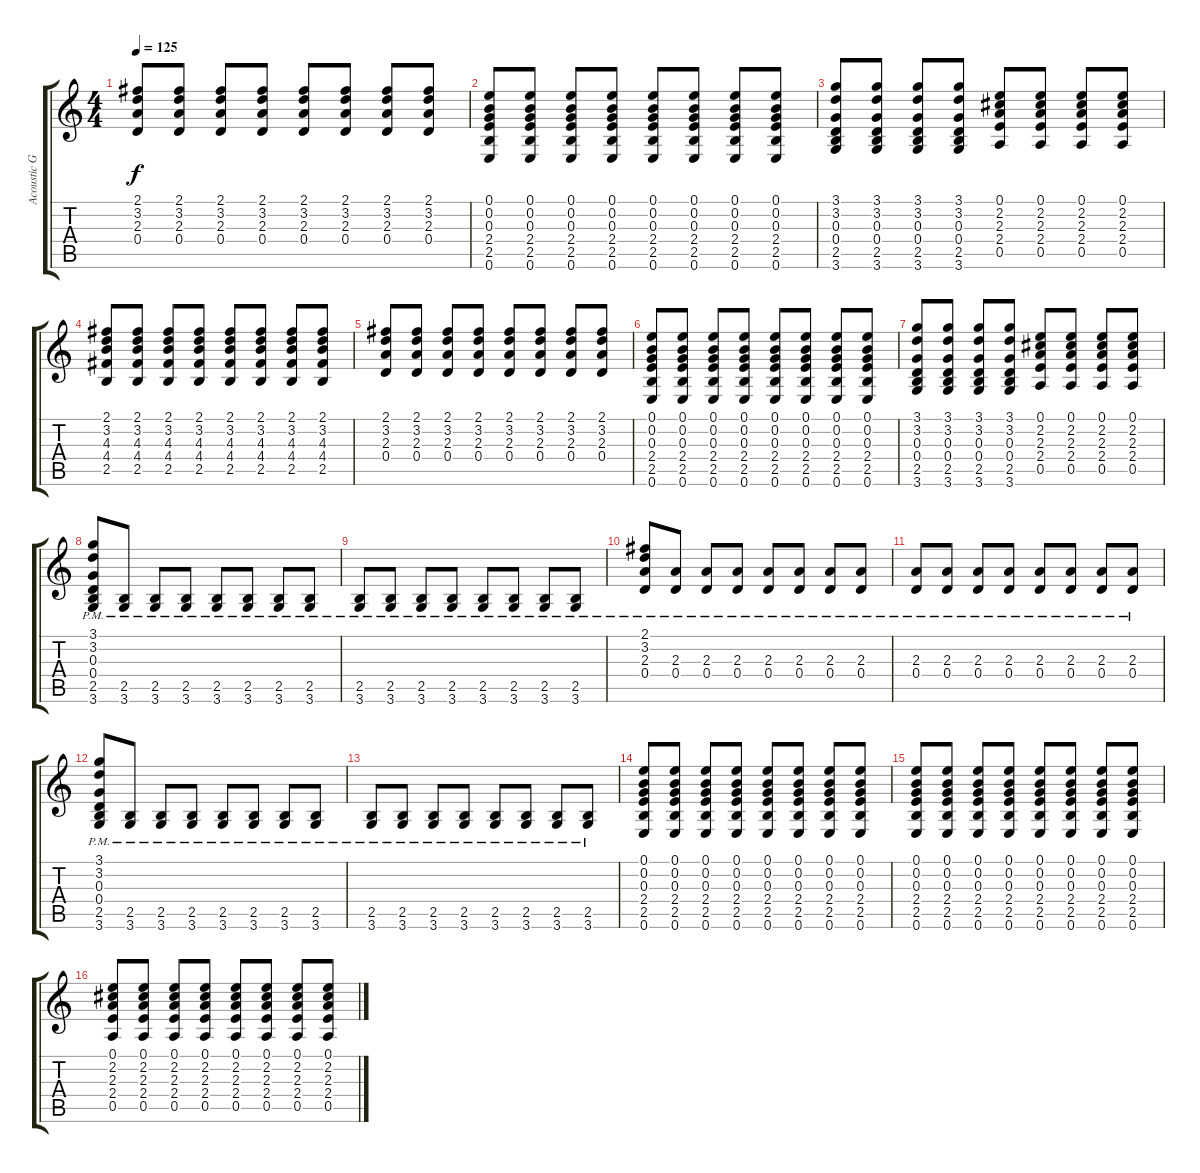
\track ("Acoustic Guitar" "Acoustic G") {instrument acousticguitarsteel}
\staff {score tabs}
\tuning (E4 B3 G3 D3 A2 E2) {hide}
\ts (4 4)
\tempo 125
\clef g2
\ks c
(2.1 3.2 2.3 0.4).8{dy f} (2.1 3.2 2.3 0.4).8 (2.1 3.2 2.3 0.4).8 (2.1 3.2 2.3 0.4).8 (2.1 3.2 2.3 0.4).8 (2.1 3.2 2.3 0.4).8 (2.1 3.2 2.3 0.4).8 (2.1 3.2 2.3 0.4).8 |
(0.1 0.2 0.3 2.4 2.5 0.6).8 (0.1 0.2 0.3 2.4 2.5 0.6).8 (0.1 0.2 0.3 2.4 2.5 0.6).8 (0.1 0.2 0.3 2.4 2.5 0.6).8 (0.1 0.2 0.3 2.4 2.5 0.6).8 (0.1 0.2 0.3 2.4 2.5 0.6).8 (0.1 0.2 0.3 2.4 2.5 0.6).8 (0.1 0.2 0.3 2.4 2.5 0.6).8 |
(3.1 3.2 0.3 0.4 2.5 3.6).8 (3.1 3.2 0.3 0.4 2.5 3.6).8 (3.1 3.2 0.3 0.4 2.5 3.6).8 (3.1 3.2 0.3 0.4 2.5 3.6).8 (0.1 2.2 2.3 2.4 0.5).8 (0.1 2.2 2.3 2.4 0.5).8 (0.1 2.2 2.3 2.4 0.5).8 (0.1 2.2 2.3 2.4 0.5).8 |
(2.1 3.2 4.3 4.4 2.5).8 (2.1 3.2 4.3 4.4 2.5).8 (2.1 3.2 4.3 4.4 2.5).8 (2.1 3.2 4.3 4.4 2.5).8 (2.1 3.2 4.3 4.4 2.5).8 (2.1 3.2 4.3 4.4 2.5).8 (2.1 3.2 4.3 4.4 2.5).8 (2.1 3.2 4.3 4.4 2.5).8 |
(2.1 3.2 2.3 0.4).8 (2.1 3.2 2.3 0.4).8 (2.1 3.2 2.3 0.4).8 (2.1 3.2 2.3 0.4).8 (2.1 3.2 2.3 0.4).8 (2.1 3.2 2.3 0.4).8 (2.1 3.2 2.3 0.4).8 (2.1 3.2 2.3 0.4).8 |
(0.1 0.2 0.3 2.4 2.5 0.6).8 (0.1 0.2 0.3 2.4 2.5 0.6).8 (0.1 0.2 0.3 2.4 2.5 0.6).8 (0.1 0.2 0.3 2.4 2.5 0.6).8 (0.1 0.2 0.3 2.4 2.5 0.6).8 (0.1 0.2 0.3 2.4 2.5 0.6).8 (0.1 0.2 0.3 2.4 2.5 0.6).8 (0.1 0.2 0.3 2.4 2.5 0.6).8 |
(3.1 3.2 0.3 0.4 2.5 3.6).8 (3.1 3.2 0.3 0.4 2.5 3.6).8 (3.1 3.2 0.3 0.4 2.5 3.6).8 (3.1 3.2 0.3 0.4 2.5 3.6).8 (0.1 2.2 2.3 2.4 0.5).8 (0.1 2.2 2.3 2.4 0.5).8 (0.1 2.2 2.3 2.4 0.5).8 (0.1 2.2 2.3 2.4 0.5).8 |
(3.1{pm} 3.2{pm} 0.3{pm} 0.4{pm} 2.5{pm} 3.6{pm}).8 (2.5{pm} 3.6{pm}).8 (2.5{pm} 3.6{pm}).8 (2.5{pm} 3.6{pm}).8 (2.5{pm} 3.6{pm}).8 (2.5{pm} 3.6{pm}).8 (2.5{pm} 3.6{pm}).8 (2.5{pm} 3.6{pm}).8 |
(2.5{pm} 3.6{pm}).8 (2.5{pm} 3.6{pm}).8 (2.5{pm} 3.6{pm}).8 (2.5{pm} 3.6{pm}).8 (2.5{pm} 3.6{pm}).8 (2.5{pm} 3.6{pm}).8 (2.5{pm} 3.6{pm}).8 (2.5{pm} 3.6).8 |
(2.1{pm} 3.2{pm} 2.3{pm} 0.4{pm}).8 (2.3{pm} 0.4{pm}).8 (2.3{pm} 0.4{pm}).8 (2.3{pm} 0.4{pm}).8 (2.3{pm} 0.4{pm}).8 (2.3{pm} 0.4{pm}).8 (2.3{pm} 0.4{pm}).8 (2.3{pm} 0.4{pm}).8 |
(2.3 0.4{pm}).8 (2.3 0.4{pm}).8 (2.3 0.4{pm}).8 (2.3 0.4{pm}).8 (2.3 0.4{pm}).8 (2.3 0.4{pm}).8 (2.3 0.4{pm}).8 (2.3 0.4{pm}).8 |
(3.1{pm} 3.2{pm} 0.3{pm} 0.4{pm} 2.5{pm} 3.6{pm}).8 (2.5{pm} 3.6{pm}).8 (2.5{pm} 3.6{pm}).8 (2.5{pm} 3.6{pm}).8 (2.5{pm} 3.6{pm}).8 (2.5{pm} 3.6{pm}).8 (2.5{pm} 3.6{pm}).8 (2.5{pm} 3.6{pm}).8 |
(2.5{pm} 3.6{pm}).8 (2.5{pm} 3.6{pm}).8 (2.5{pm} 3.6{pm}).8 (2.5{pm} 3.6{pm}).8 (2.5{pm} 3.6{pm}).8 (2.5{pm} 3.6{pm}).8 (2.5{pm} 3.6{pm}).8 (2.5{pm} 3.6).8 |
(0.1 0.2 0.3 2.4 2.5 0.6).8 (0.1 0.2 0.3 2.4 2.5 0.6).8 (0.1 0.2 0.3 2.4 2.5 0.6).8 (0.1 0.2 0.3 2.4 2.5 0.6).8 (0.1 0.2 0.3 2.4 2.5 0.6).8 (0.1 0.2 0.3 2.4 2.5 0.6).8 (0.1 0.2 0.3 2.4 2.5 0.6).8 (0.1 0.2 0.3 2.4 2.5 0.6).8 |
(0.1 0.2 0.3 2.4 2.5 0.6).8 (0.1 0.2 0.3 2.4 2.5 0.6).8 (0.1 0.2 0.3 2.4 2.5 0.6).8 (0.1 0.2 0.3 2.4 2.5 0.6).8 (0.1 0.2 0.3 2.4 2.5 0.6).8 (0.1 0.2 0.3 2.4 2.5 0.6).8 (0.1 0.2 0.3 2.4 2.5 0.6).8 (0.1 0.2 0.3 2.4 2.5 0.6).8 |
(0.1 2.2 2.3 2.4 0.5).8 (0.1 2.2 2.3 2.4 0.5).8 (0.1 2.2 2.3 2.4 0.5).8 (0.1 2.2 2.3 2.4 0.5).8 (0.1 2.2 2.3 2.4 0.5).8 (0.1 2.2 2.3 2.4 0.5).8 (0.1 2.2 2.3 2.4 0.5).8 (0.1 2.2 2.3 2.4 0.5).8
